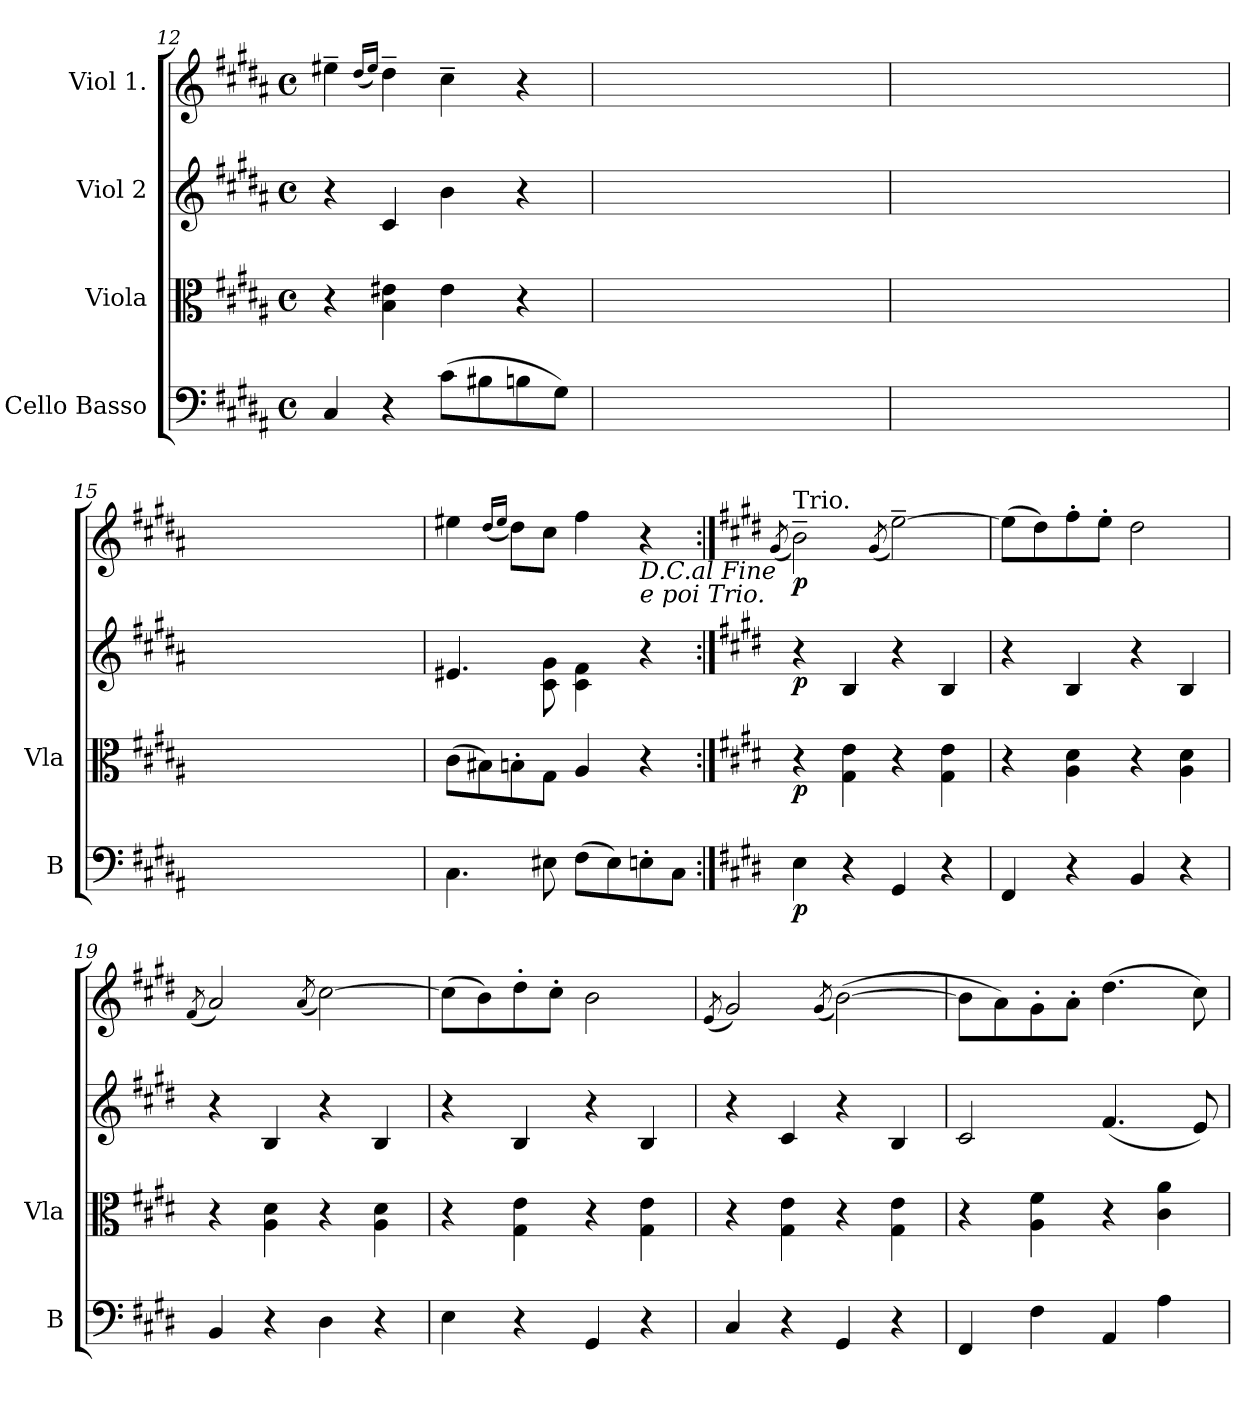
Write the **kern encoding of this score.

**kern	**dynam	**kern	**dynam	**kern	**dynam	**kern	**dynam
*part4	*part4	*part3	*part3	*part2	*part2	*part1	*part1
*staff4	*staff4	*staff3	*staff3	*staff2	*staff2	*staff1	*staff1
*I"Cello Basso	*	*I"Viola	*	*I"Viol 2	*	*I"Viol 1.	*
*I'B	*	*I'Vla	*	*	*	*	*
*clefF4	*	*clefC3	*	*clefG2	*	*clefG2	*
*k[f#c#g#d#a#]	*	*k[f#c#g#d#a#]	*	*k[f#c#g#d#a#]	*	*k[f#c#g#d#a#]	*
*B:	*	*B:	*	*B:	*	*B:	*
*M4/4	*	*M4/4	*	*M4/4	*	*M4/4	*
*met(c)	*	*met(c)	*	*met(c)	*	*met(c)	*
=12	=12	=12	=12	=12	=12	=12	=12
4C#/	.	4r	.	4r	.	4ee#X~\	.
.	.	.	.	.	.	(<16qqdd#/LL	.
.	.	.	.	.	.	16qqee#/JJ)	.
4r	.	4B\ 4e#X\	.	4c#/	.	4dd#~\	.
(8c#\L	.	4e#\	.	4b\	.	4cc#~\	.
8B#X\	.	.	.	.	.	.	.
8Bn\	.	4r	.	4r	.	4r	.
8G#\J)	.	.	.	.	.	.	.
=13	=13	=13	=13	=13	=13	=13	=13
*^	*	*	*	*	*	*	*
4FF#/yy	4FF#\yy	.	4ryy	.	4ryy	.	8a#'\Lyy	.
.	.	.	.	.	.	.	8b'\Jyy	.
4ryy	4ryy	.	4A#yy\ 4f#yy\	.	4c#/yy	.	[4cc#\yy	.
4AA#/yy	4AA#\yy	.	4ryy	.	4ryy	.	(8cc#\Lyy]	.
.	.	.	.	.	.	.	8dd#\yy)	.
4ryy	4ryy	.	4A#yy\ 4f#yy\	.	4c#/yy	.	8ee#X'\yy	.
.	.	.	.	.	.	.	8ff#'\Jyy	.
=14	=14	=14	=14	=14	=14	=14	=14	=14
4C#/yy	4C#\yy	.	4ryy	.	4ryy	.	8ff##X'\Lyy	.
.	.	.	.	.	.	.	8gg#'\Jyy	.
4ryy	4ryy	.	4Byy\ 4e#Xyy\	.	4c#/yy	.	([4aa#\yy	.
4GG#/yy	4GG#\yy	.	4ryy	.	4ryy	.	8.aa#\Lyy]	.
.	.	.	.	.	.	.	16gg#\Jkyy	.
4ryy	4ryy	.	4Byy\ 4e#yy\	.	4c#/yy	.	16ff#X\LLyy	.
.	.	.	.	.	.	.	16ee\yy)	.
.	.	.	.	.	.	.	16dd#'\yy	.
.	.	.	.	.	.	.	16cc#'\JJyy	.
*v	*v	*	*	*	*	*	*	*
=15	=15	=15	=15	=15	=15	=15	=15
4E#X\yy	.	4ryy	.	4ryy	.	4dd#'\yy	.
.	.	.	.	.	.	(<16qqe#X/LLyy	.
.	.	.	.	.	.	16qqf#/JJyy	.
4ryy	.	4G#yy\ 4c#yy\	.	4B/yy	.	4e#X/yy)	.
4E#\yy	.	4ryy	.	4ryy	.	4ddn'\yy	.
.	.	.	.	.	.	(<16qqe#/LLyy	.
.	.	.	.	.	.	16qqf#/JJyy	.
4ryy	.	4G#yy\ 4c#yy\	.	4B/yy	.	4e#/yy)	.
=16	=16	=16	=16	=16	=16	=16	=16
4.C#\	.	(8c#\L	.	4.e#X/	.	4ee#X\	.
.	.	8B#X\)	.	.	.	.	.
.	.	.	.	.	.	(16qqdd#/LL	.
.	.	.	.	.	.	16qqee#/JJ	.
.	.	8Bn'\	.	.	.	8dd#\L)	.
8E#X\	.	8G#\J	.	8c#\ 8g#\	.	8cc#\J	.
(8F#\L	.	4A#/	.	4c#\ 4f#\	.	4ff#\	.
8E#\)	.	.	.	.	.	.	.
!	!	!	!	!	!	!LO:TX:b:i:t=D.C.al Fine\ne poi Trio.	!
8En'\	.	4r	.	4r	.	4r	.
8C#\J	.	.	.	.	.	.	.
=17:|!	=17:|!	=17:|!	=17:|!	=17:|!	=17:|!	=17:|!	=17:|!
*k[f#c#g#d#]	*	*k[f#c#g#d#]	*	*k[f#c#g#d#]	*	*k[f#c#g#d#]	*
.	.	.	.	.	.	(8qg#/	.
!	!	!	!	!	!	!LO:TX:a:t=Trio.	!
4E\	p	4r	p	4r	p	2b~\)	p
4r	.	4G#\ 4e\	.	4B/	.	.	.
.	.	.	.	.	.	(8qg#/	.
4GG#/	.	4r	.	4r	.	[2ee~\)	.
4r	.	4G#\ 4e\	.	4B/	.	.	.
=18	=18	=18	=18	=18	=18	=18	=18
4FF#/	.	4r	.	4r	.	(8ee\L]	.
.	.	.	.	.	.	8dd#\)	.
4r	.	4A\ 4d#\	.	4B/	.	8ff#'\	.
.	.	.	.	.	.	8ee'\J	.
4BB/	.	4r	.	4r	.	2dd#\	.
4r	.	4A\ 4d#\	.	4B/	.	.	.
=19	=19	=19	=19	=19	=19	=19	=19
.	.	.	.	.	.	(8qf#/	.
4BB/	.	4r	.	4r	.	2a/)	.
4r	.	4A\ 4d#\	.	4B/	.	.	.
.	.	.	.	.	.	(8qa/	.
4D#\	.	4r	.	4r	.	[2cc#\)	.
4r	.	4A\ 4d#\	.	4B/	.	.	.
=20	=20	=20	=20	=20	=20	=20	=20
4E\	.	4r	.	4r	.	(8cc#\L]	.
.	.	.	.	.	.	8b\)	.
4r	.	4G#\ 4e\	.	4B/	.	8dd#'\	.
.	.	.	.	.	.	8cc#'\J	.
4GG#/	.	4r	.	4r	.	2b\	.
4r	.	4G#\ 4e\	.	4B/	.	.	.
=21	=21	=21	=21	=21	=21	=21	=21
.	.	.	.	.	.	(8qe/	.
4C#/	.	4r	.	4r	.	2g#/)	.
4r	.	4G#\ 4e\	.	4c#/	.	.	.
.	.	.	.	.	.	(8qg#/	.
4GG#/	.	4r	.	4r	.	([2b\)	.
4r	.	4G#\ 4e\	.	4B/	.	.	.
=22	=22	=22	=22	=22	=22	=22	=22
4FF#/	.	4r	.	2c#/	.	8b\L]	.
.	.	.	.	.	.	8a\)	.
4F#\	.	4A\ 4f#\	.	.	.	8g#'\	.
.	.	.	.	.	.	8a'\J	.
4AA/	.	4r	.	(<4.f#/	.	(4.dd#\	.
4A\	.	4c#\ 4a\	.	.	.	.	.
.	.	.	.	8e/)	.	8cc#\)	.
=	=	=	=	=	=	=	=
*-	*-	*-	*-	*-	*-	*-	*-
